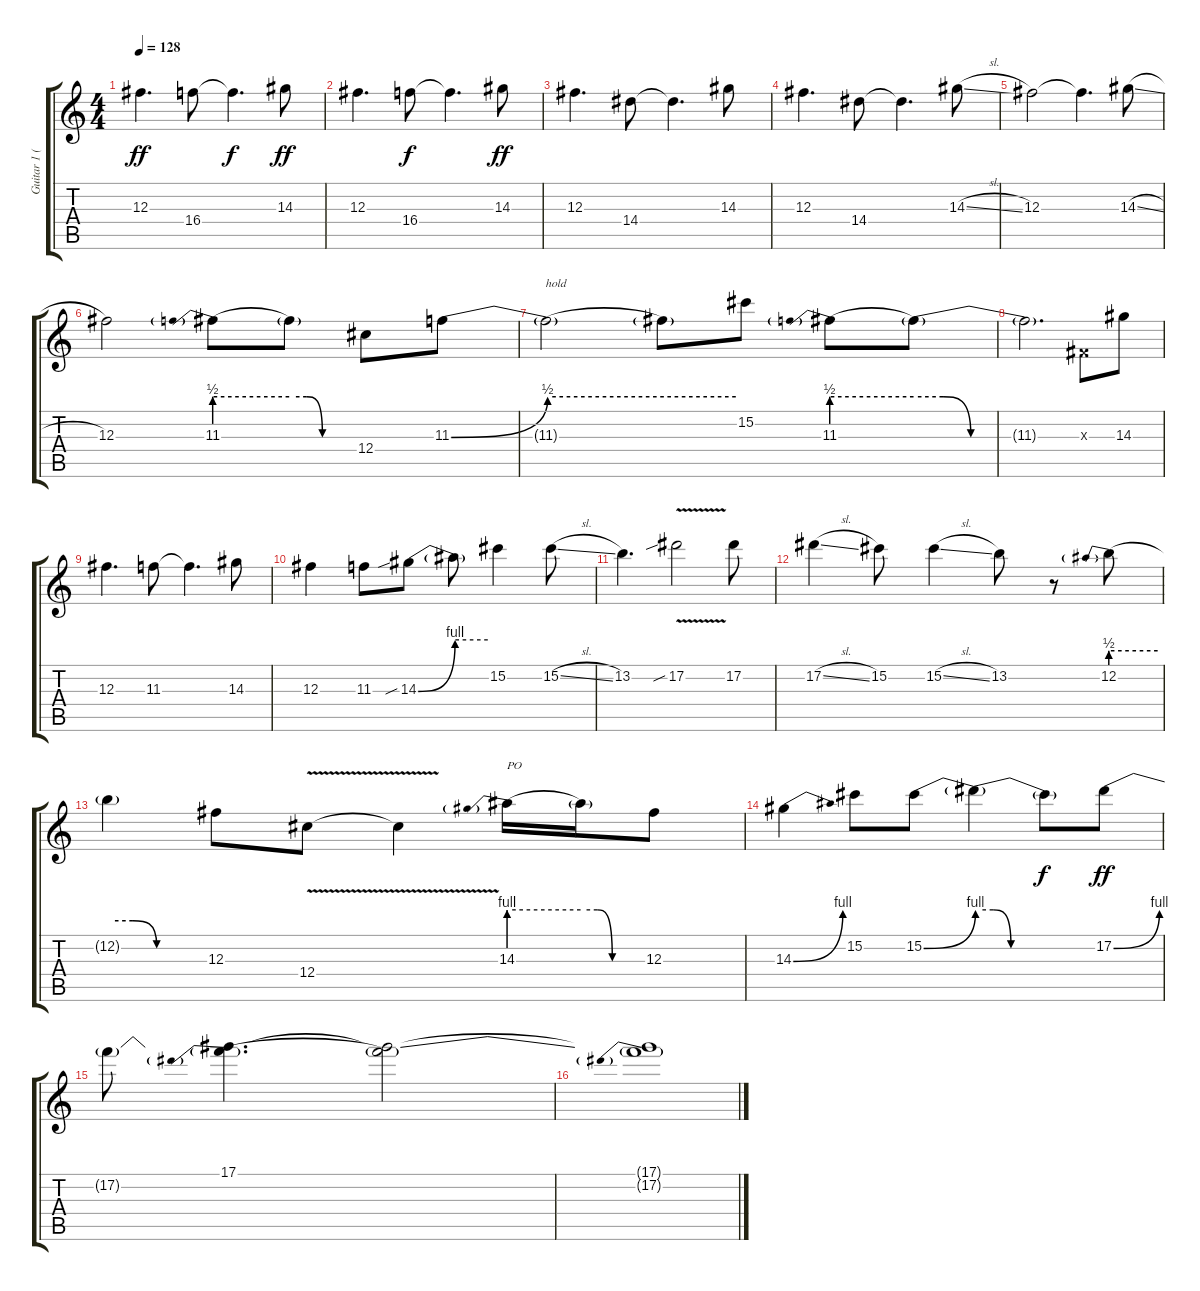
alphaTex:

\track ("Guitar 1 (Slash)" "Guitar 1 (") {instrument overdrivenguitar}
\staff {score tabs}
\tuning (Eb4 Bb3 Gb3 Db3 Ab2 Eb2) {hide}
\ts (4 4)
\tempo 128
\clef g2
\ks c
12.3.4{d dy ff} 16.4.8 16.4{t}.4{d dy f} 14.3.8{dy ff} |
12.3.4{d} 16.4.8{dy f} 16.4{t}.4{d} 14.3.8{dy ff} |
12.3.4{d} 14.4.8 14.4{t}.4{d} 14.3.8 |
12.3.4{d} 14.4.8 14.4{t}.4{d} 14.3{sl}.8 |
12.3.2 12.3{t}.4{d} 14.3{sl}.8 |
12.3.2 11.3{be (prebend 0 2 60 2)}.8 11.3{be (custom 0 2 15 2 30 0 60 0) t}.8 12.4.8 11.3{be (bend 0 0 60 2)}.8 |
11.3{be (hold 0 2 60 2) t}.2{txt "hold"} 11.3{be (hold 0 2 60 2) t}.8 15.2.8 11.3{be (prebend 0 2 60 2)}.8 11.3{be (custom 0 2 15 2 30 0 60 0) t}.8 |
11.3{be (hold 0 0 60 0) t}.2{d} 0.3{x}.8 14.3.8 |
12.3.4{d} 11.3.8 11.3{t}.4{d} 14.3.8 |
12.3.4 11.3.8 14.3{be (bend 0 0 60 4) sib}.8 14.3{be (hold 0 4 60 4) t}.8 15.2.4 15.2{sl}.8 |
13.2.4{d} 17.2{v sib}.2 17.2.8 |
17.2{sl}.4 15.2.8 15.2{sl}.4 13.2.8 r.8 12.2{be (prebend 0 2 60 2)}.8 |
12.2{be (custom 0 2 15 2 30 0 60 0) t}.4 12.3.8 12.4{v}.8 12.4{v t}.4 14.3{be (prebend 0 4 60 4)}.16{txt "PO"} 14.3{be (custom 0 4 15 4 30 0 60 0) t}.16 12.3.8 |
14.3{be (bend 0 0 60 4)}.4 15.2.8 15.2{be (bend 0 0 60 4)}.8 15.2{be (custom 0 4 15 4 30 0 60 0) t}.4 15.2{be (hold 0 0 60 0) t}.8{dy f} 17.2{be (bend 0 0 60 4)}.8{dy ff} |
17.2{t}.8 (17.1 17.2{be (prebend 0 4 60 4) t}).4{d} (17.1{t} 17.2{t}).2 |
(17.1{t} 17.2{be (prebend 0 4 60 4) t}).1
